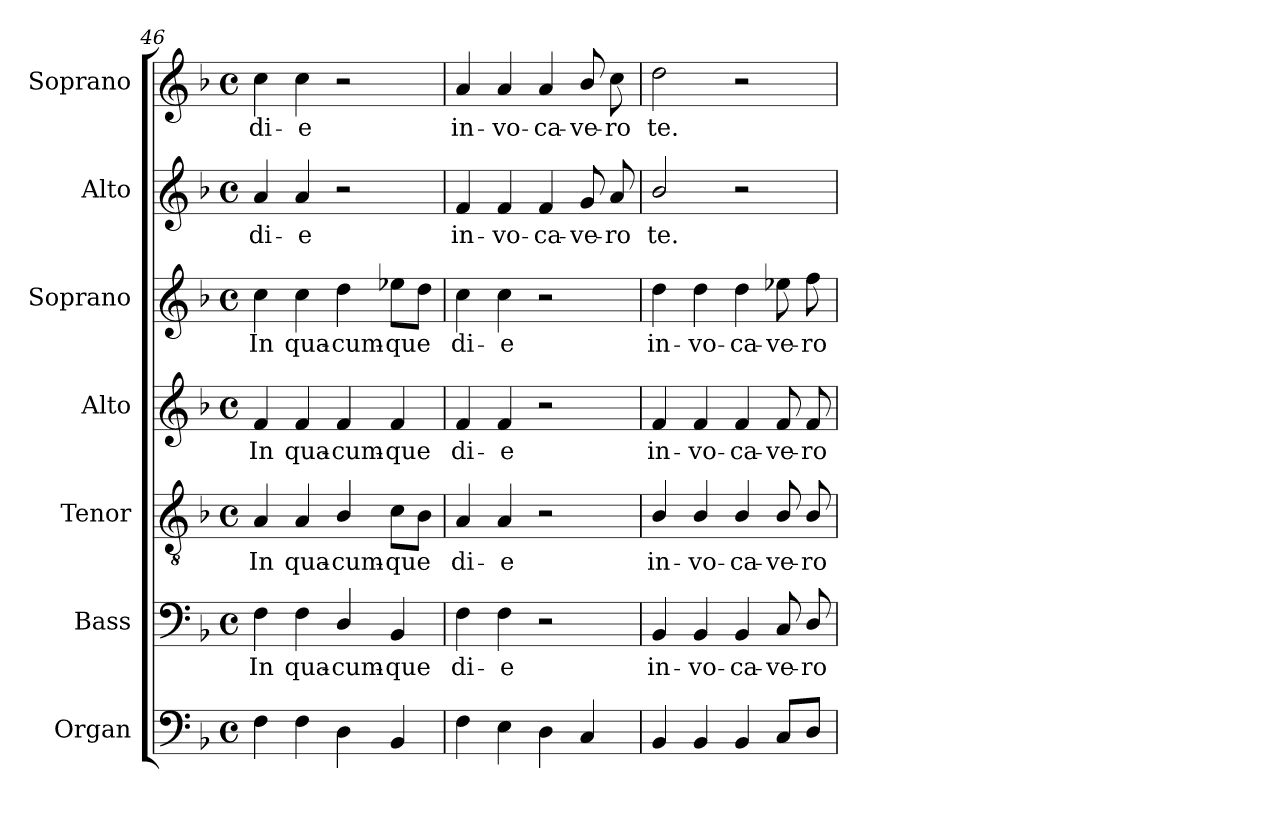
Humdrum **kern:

**kern	**kern	**text	**kern	**text	**kern	**text	**kern	**text	**kern	**text	**kern	**text
*part7	*part6	*part6	*part5	*part5	*part4	*part4	*part3	*part3	*part2	*part2	*part1	*part1
*staff7	*staff6	*staff6	*staff5	*staff5	*staff4	*staff4	*staff3	*staff3	*staff2	*staff2	*staff1	*staff1
*I"Organ	*I"Bass	*	*I"Tenor	*	*I"Alto	*	*I"Soprano	*	*I"Alto	*	*I"Soprano	*
*I'Org.	*I'B.	*	*I'T.	*	*I'A.	*	*I'S.	*	*I'A.	*	*I'S.	*
*clefF4	*clefF4	*	*clefGv2	*	*clefG2	*	*clefG2	*	*clefG2	*	*clefG2	*
*	*	*	*ITrd7c12	*	*	*	*	*	*	*	*	*
*k[b-]	*k[b-]	*	*k[b-]	*	*k[b-]	*	*k[b-]	*	*k[b-]	*	*k[b-]	*
*F:	*F:	*	*F:	*	*F:	*	*F:	*	*F:	*	*F:	*
*M4/4	*M4/4	*	*M4/4	*	*M4/4	*	*M4/4	*	*M4/4	*	*M4/4	*
*met(c)	*met(c)	*	*met(c)	*	*met(c)	*	*met(c)	*	*met(c)	*	*met(c)	*
=46	=46	=46	=46	=46	=46	=46	=46	=46	=46	=46	=46	=46
!	!	!LO:LY:b:color=#000000	!	!	!	!	!	!	!	!	!	!
!	!	!	!	!LO:LY:b:color=#000000	!	!	!	!	!	!	!	!
!	!	!	!	!	!	!LO:LY:b:color=#000000	!	!	!	!	!	!
!	!	!	!	!	!	!	!	!LO:LY:b:color=#000000	!	!	!	!
!	!	!	!	!	!	!	!	!	!	!LO:LY:b:color=#000000	!	!
!	!	!	!	!	!	!	!	!	!	!	!	!LO:LY:b:color=#000000
4Fi\	4Fi\	In	4AAi/	In	4fi/	In	4cci\	In	4ai/	di-	4cci\	di-
!	!	!LO:LY:b:color=#000000	!	!	!	!	!	!	!	!	!	!
!	!	!	!	!LO:LY:b:color=#000000	!	!	!	!	!	!	!	!
!	!	!	!	!	!	!LO:LY:b:color=#000000	!	!	!	!	!	!
!	!	!	!	!	!	!	!	!LO:LY:b:color=#000000	!	!	!	!
!	!	!	!	!	!	!	!	!	!	!LO:LY:b:color=#000000	!	!
!	!	!	!	!	!	!	!	!	!	!	!	!LO:LY:b:color=#000000
4Fi\	4Fi\	qua-	4AAi/	qua-	4fi/	qua-	4cci\	qua-	4ai/	-e	4cci\	-e
!	!	!LO:LY:b:color=#000000	!	!	!	!	!	!	!	!	!	!
!	!	!	!	!LO:LY:b:color=#000000	!	!	!	!	!	!	!	!
!	!	!	!	!	!	!LO:LY:b:color=#000000	!	!	!	!	!	!
!	!	!	!	!	!	!	!	!LO:LY:b:color=#000000	!	!	!	!
4Di\	4Di/	-cum-	4BB-i/	-cum-	4fi/	-cum-	4ddi\	-cum-	2r	.	2r	.
!	!	!LO:LY:b:color=#000000	!	!	!	!	!	!	!	!	!	!
!	!	!	!	!LO:LY:b:color=#000000	!	!	!	!	!	!	!	!
!	!	!	!	!	!	!LO:LY:b:color=#000000	!	!	!	!	!	!
!	!	!	!	!	!	!	!	!LO:LY:b:color=#000000	!	!	!	!
4BB-i/	4BB-i/	-que	8Ci\L	-que	4fi/	-que	8ee-Xi\L	-que	.	.	.	.
.	.	.	8BB-i\J	.	.	.	8ddi\J	.	.	.	.	.
=47	=47	=47	=47	=47	=47	=47	=47	=47	=47	=47	=47	=47
!	!	!LO:LY:b:color=#000000	!	!	!	!	!	!	!	!	!	!
!	!	!	!	!LO:LY:b:color=#000000	!	!	!	!	!	!	!	!
!	!	!	!	!	!	!LO:LY:b:color=#000000	!	!	!	!	!	!
!	!	!	!	!	!	!	!	!LO:LY:b:color=#000000	!	!	!	!
!	!	!	!	!	!	!	!	!	!	!LO:LY:b:color=#000000	!	!
!	!	!	!	!	!	!	!	!	!	!	!	!LO:LY:b:color=#000000
4Fi\	4Fi\	di-	4AAi/	di-	4fi/	di-	4cci\	di-	4fi/	in-	4ai/	in-
!	!	!LO:LY:b:color=#000000	!	!	!	!	!	!	!	!	!	!
!	!	!	!	!LO:LY:b:color=#000000	!	!	!	!	!	!	!	!
!	!	!	!	!	!	!LO:LY:b:color=#000000	!	!	!	!	!	!
!	!	!	!	!	!	!	!	!LO:LY:b:color=#000000	!	!	!	!
!	!	!	!	!	!	!	!	!	!	!LO:LY:b:color=#000000	!	!
!	!	!	!	!	!	!	!	!	!	!	!	!LO:LY:b:color=#000000
4Ei\	4Fi\	-e	4AAi/	-e	4fi/	-e	4cci\	-e	4fi/	-vo-	4ai/	-vo-
!	!	!	!	!	!	!	!	!	!	!LO:LY:b:color=#000000	!	!
!	!	!	!	!	!	!	!	!	!	!	!	!LO:LY:b:color=#000000
4Di\	2r	.	2r	.	2r	.	2r	.	4fi/	-ca-	4ai/	-ca-
!	!	!	!	!	!	!	!	!	!	!LO:LY:b:color=#000000	!	!
!	!	!	!	!	!	!	!	!	!	!	!	!LO:LY:b:color=#000000
4Ci/	.	.	.	.	.	.	.	.	8gi/	-ve-	8b-i/	-ve-
!	!	!	!	!	!	!	!	!	!	!LO:LY:b:color=#000000	!	!
!	!	!	!	!	!	!	!	!	!	!	!	!LO:LY:b:color=#000000
.	.	.	.	.	.	.	.	.	8ai/	-ro	8cci\	-ro
=48	=48	=48	=48	=48	=48	=48	=48	=48	=48	=48	=48	=48
!	!	!LO:LY:b:color=#000000	!	!	!	!	!	!	!	!	!	!
!	!	!	!	!LO:LY:b:color=#000000	!	!	!	!	!	!	!	!
!	!	!	!	!	!	!LO:LY:b:color=#000000	!	!	!	!	!	!
!	!	!	!	!	!	!	!	!LO:LY:b:color=#000000	!	!	!	!
!	!	!	!	!	!	!	!	!	!	!LO:LY:b:color=#000000	!	!
!	!	!	!	!	!	!	!	!	!	!	!	!LO:LY:b:color=#000000
4BB-i/	4BB-i/	in-	4BB-i/	in-	4fi/	in-	4ddi\	in-	2b-i/	te.	2ddi\	te.
!	!	!LO:LY:b:color=#000000	!	!	!	!	!	!	!	!	!	!
!	!	!	!	!LO:LY:b:color=#000000	!	!	!	!	!	!	!	!
!	!	!	!	!	!	!LO:LY:b:color=#000000	!	!	!	!	!	!
!	!	!	!	!	!	!	!	!LO:LY:b:color=#000000	!	!	!	!
4BB-i/	4BB-i/	-vo-	4BB-i/	-vo-	4fi/	-vo-	4ddi\	-vo-	.	.	.	.
!	!	!LO:LY:b:color=#000000	!	!	!	!	!	!	!	!	!	!
!	!	!	!	!LO:LY:b:color=#000000	!	!	!	!	!	!	!	!
!	!	!	!	!	!	!LO:LY:b:color=#000000	!	!	!	!	!	!
!	!	!	!	!	!	!	!	!LO:LY:b:color=#000000	!	!	!	!
4BB-i/	4BB-i/	-ca-	4BB-i/	-ca-	4fi/	-ca-	4ddi\	-ca-	2r	.	2r	.
!	!	!LO:LY:b:color=#000000	!	!	!	!	!	!	!	!	!	!
!	!	!	!	!LO:LY:b:color=#000000	!	!	!	!	!	!	!	!
!	!	!	!	!	!	!LO:LY:b:color=#000000	!	!	!	!	!	!
!	!	!	!	!	!	!	!	!LO:LY:b:color=#000000	!	!	!	!
8Ci/L	8Ci/	-ve-	8BB-i/	-ve-	8fi/	-ve-	8ee-Xi\	-ve-	.	.	.	.
!	!	!LO:LY:b:color=#000000	!	!	!	!	!	!	!	!	!	!
!	!	!	!	!LO:LY:b:color=#000000	!	!	!	!	!	!	!	!
!	!	!	!	!	!	!LO:LY:b:color=#000000	!	!	!	!	!	!
!	!	!	!	!	!	!	!	!LO:LY:b:color=#000000	!	!	!	!
8Di/J	8Di/	-ro	8BB-i/	-ro	8fi/	-ro	8ffi\	-ro	.	.	.	.
=	=	=	=	=	=	=	=	=	=	=	=	=
*-	*-	*-	*-	*-	*-	*-	*-	*-	*-	*-	*-	*-
